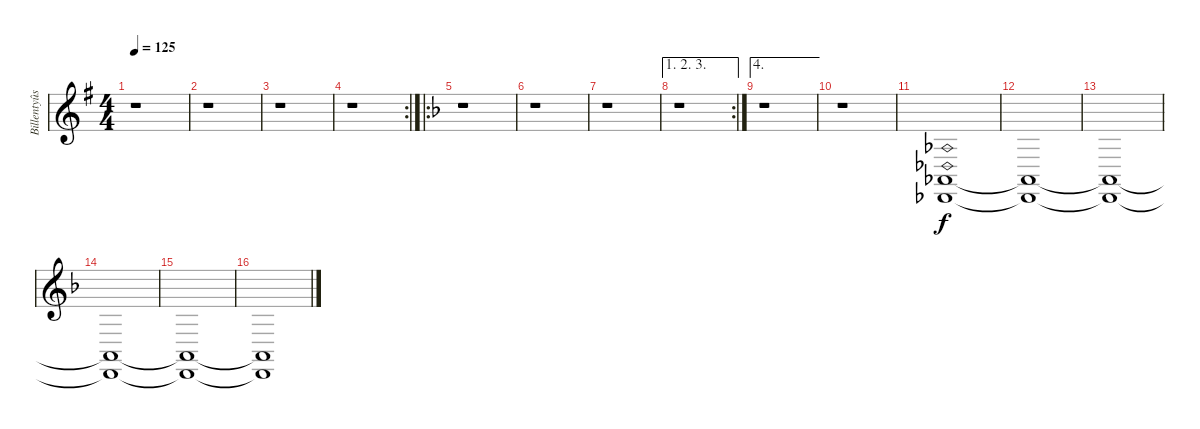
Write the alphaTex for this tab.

\track ("Billentyûs 2 (Mats Olausson)" "Billentyûs") {instrument lead1square}
\staff {score}
\tuning (E4 B3 G3 D3 A2 E2 B1) {hide}
\ts (4 4)
\tempo 125
\clef g2
\ks g
r.1{dy f} |
r.1 |
r.1 |
\rc 2
r.1 |
\ro
\ks f
r.1 |
r.1 |
r.1 |
\ae (1 2 3)
\rc 2
r.1 |
\ae 4
r.1 |
r.1 |
(4.6{ph 12} 2.7{ph 12}).1 |
(4.6{t} 2.7{t}).1 |
(4.6{t} 2.7{t}).1 |
(4.6{t} 2.7{t}).1 |
(4.6{t} 2.7{t}).1 |
(4.6{t} 2.7{t}).1
